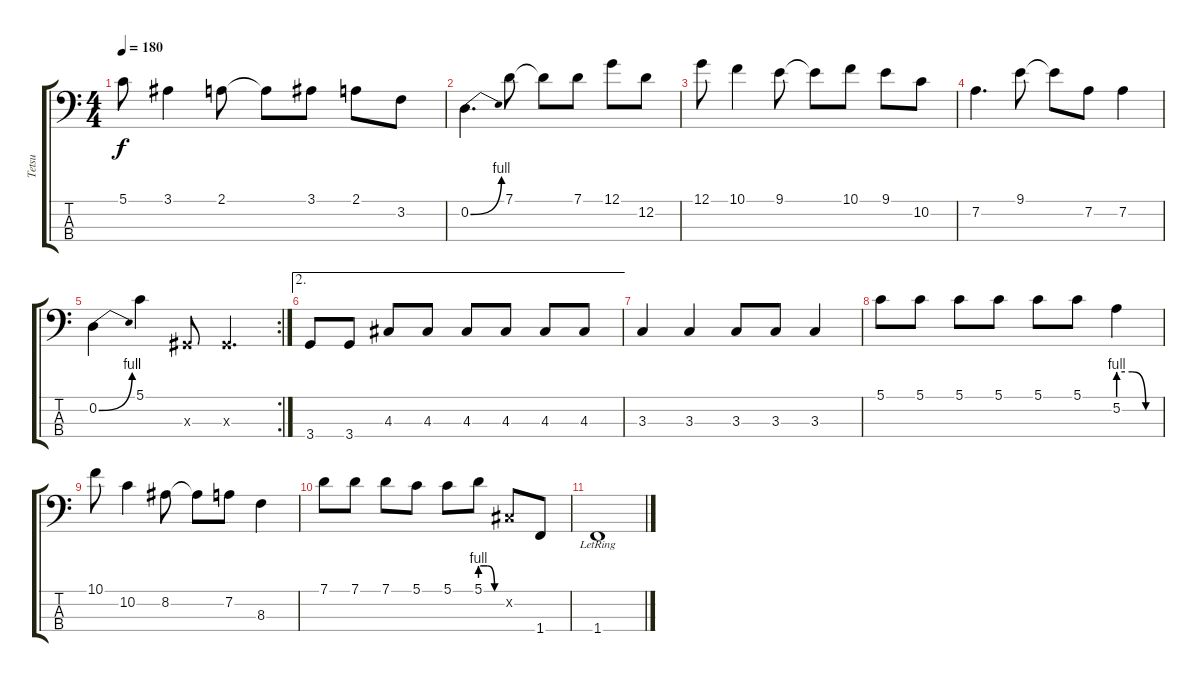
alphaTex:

\track ("Tetsu" "Tetsu") {instrument electricbasspick}
\staff {score tabs}
\tuning (G2 D2 A1 E1) {hide}
\ts (4 4)
\tempo 180
\clef f4
\ks c
5.1.8{dy f} 3.1.4 2.1.8 2.1{t}.8 3.1.8 2.1.8 3.2.8 |
0.2{be (bend 0 0 60 4)}.4{d} 7.1.8 7.1{t}.8 7.1.8 12.1.8 12.2.8 |
12.1.8 10.1.4 9.1.8 9.1{t}.8 10.1.8 9.1.8 10.2.8 |
7.2.4{d} 9.1.8 9.1{t}.8 7.2.8 7.2.4 |
\rc 2
0.2{be (bend 0 0 60 4)}.4 5.1.4 -1.3{x}.8 -1.3{x}.4{d} |
\ae 2
3.4.8 3.4.8 4.3.8 4.3.8 4.3.8 4.3.8 4.3.8 4.3.8 |
3.3.4 3.3.4 3.3.8 3.3.8 3.3.4 |
5.1.8 5.1.8 5.1.8 5.1.8 5.1.8 5.1.8 5.2{be (custom 0 4 20 4 40 0 60 0)}.4 |
10.1.8 10.2.4 8.2.8 8.2{t}.8 7.2.8 8.3.4 |
7.1.8 7.1.8 7.1.8 5.1.8 5.1.8 5.1{be (custom 0 4 20 4 40 0 60 0)}.8 -1.2{x}.8 1.4.8 |
1.4{lr}.1
